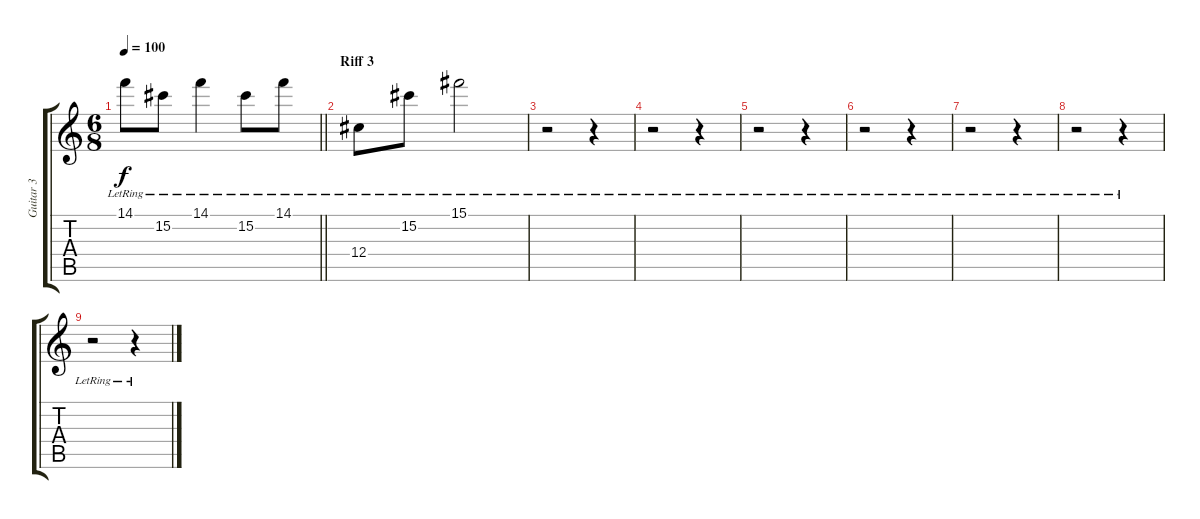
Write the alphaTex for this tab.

\track ("Guitar 3" "Guitar 3") {instrument electricguitarjazz}
\staff {score tabs}
\tuning (Eb4 Bb3 Gb3 Db3 Ab2 Eb2) {hide}
\ts (6 8)
\tempo 100
\clef g2
\barLineRight lightlight
\ks c
14.1{lr}.8{dy f} 15.2{lr}.8 14.1{lr}.4 15.2{lr}.8 14.1{lr}.8 |
\section ("" "Riff 3")
12.4{lr}.8 15.2{lr}.8 15.1{lr}.2 |
r.2 r.4 |
r.2 r.4 |
r.2 r.4 |
r.2 r.4 |
r.2 r.4 |
r.2 r.4 |
r.2 r.4
